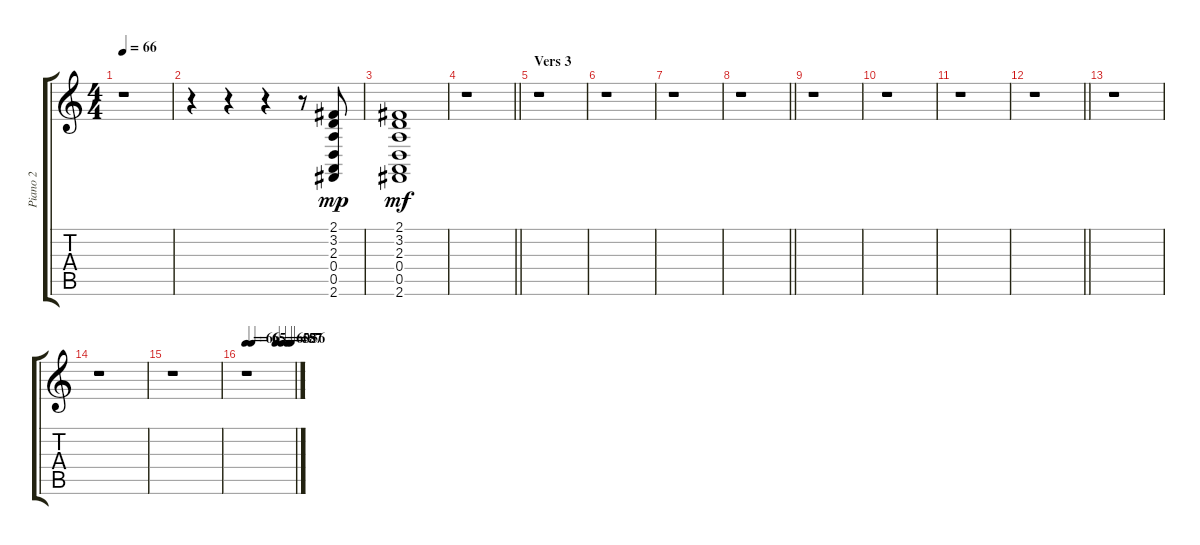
\track ("Piano 2" "Piano 2") {instrument acousticgrandpiano}
\staff {score tabs}
\tuning (E4 B3 G3 D3 A2 E2) {hide}
\ts (4 4)
\tempo 66
\clef g2
\ks c
r.1{dy f} |
r.4 r.4 r.4 r.8 (2.1 3.2 2.3 0.4 0.5 2.6).8{dy mp} |
(2.1 3.2 2.3 0.4 0.5 2.6).1{dy mf volume 0} |
\barLineRight lightlight
r.1{volume 12} |
\section ("" "Vers 3")
r.1 |
r.1 |
r.1 |
\barLineRight lightlight
r.1 |
r.1 |
r.1 |
r.1 |
\barLineRight lightlight
r.1 |
r.1 |
r.1 |
r.1 |
\tempo 66
\tempo (65 0.125)
\tempo (60 0.625)
\tempo (58 0.75)
\tempo (57 0.875)
\tempo (56 0.9375)
r.1
